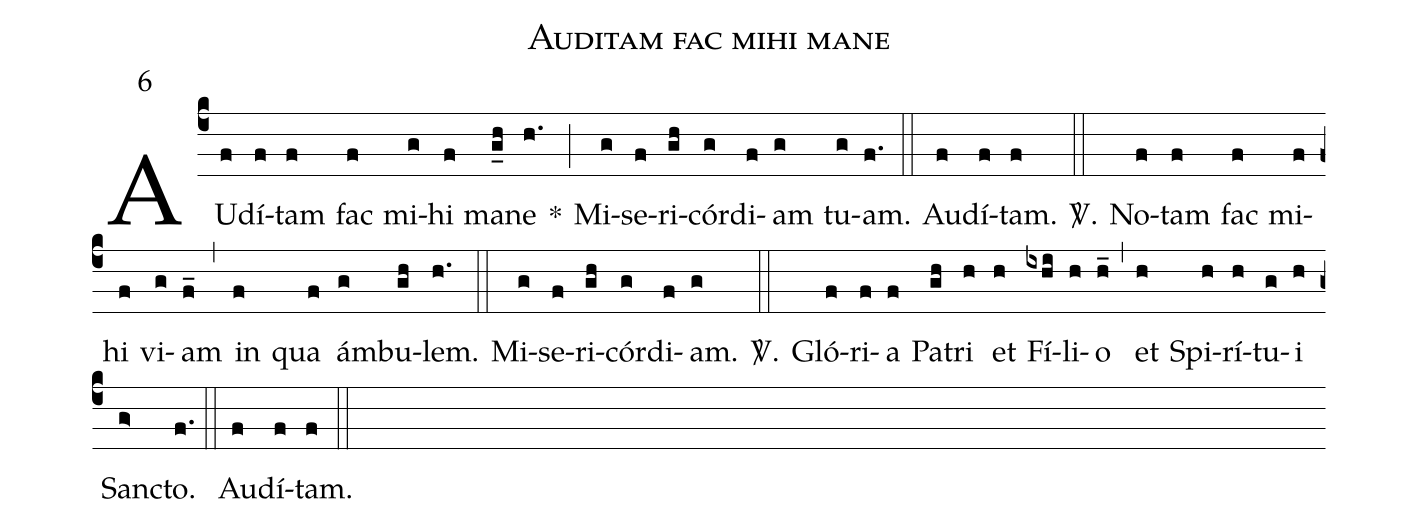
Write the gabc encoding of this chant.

name: Auditam fac mihi mane;
mode: 6;
%%
(c4)
AU(f)dí(f)tam(f) fac(f) mi(g)hi(f) ma(g_h)ne(h.) *(;)
Mi(g)se(f)ri(gh)cór(g)di(f)am(g) tu(g)am.(f.) (::)
Au(f)dí(f)tam.(f) <sp>V/</sp>.(::)
No(f)tam(f) fac(f) mi(f)hi(f) vi(g)am(f_) (,)
in(f) qua(f) ám(g)bu(gh)lem.(h.) (::)
Mi(g)se(f)ri(gh)cór(g)di(f)am.(g) <sp>V/</sp>.(::)
Gló(f)ri(f)a(f) Pa(gh)tri(h) et(h) Fí(ixhi)li(h)o(h_) (,)
et(h) Spi(h)rí(h)tu(g)i(h) Sanc(g>)to.(f.) (::)
Au(f)dí(f)tam.(f) (::)
